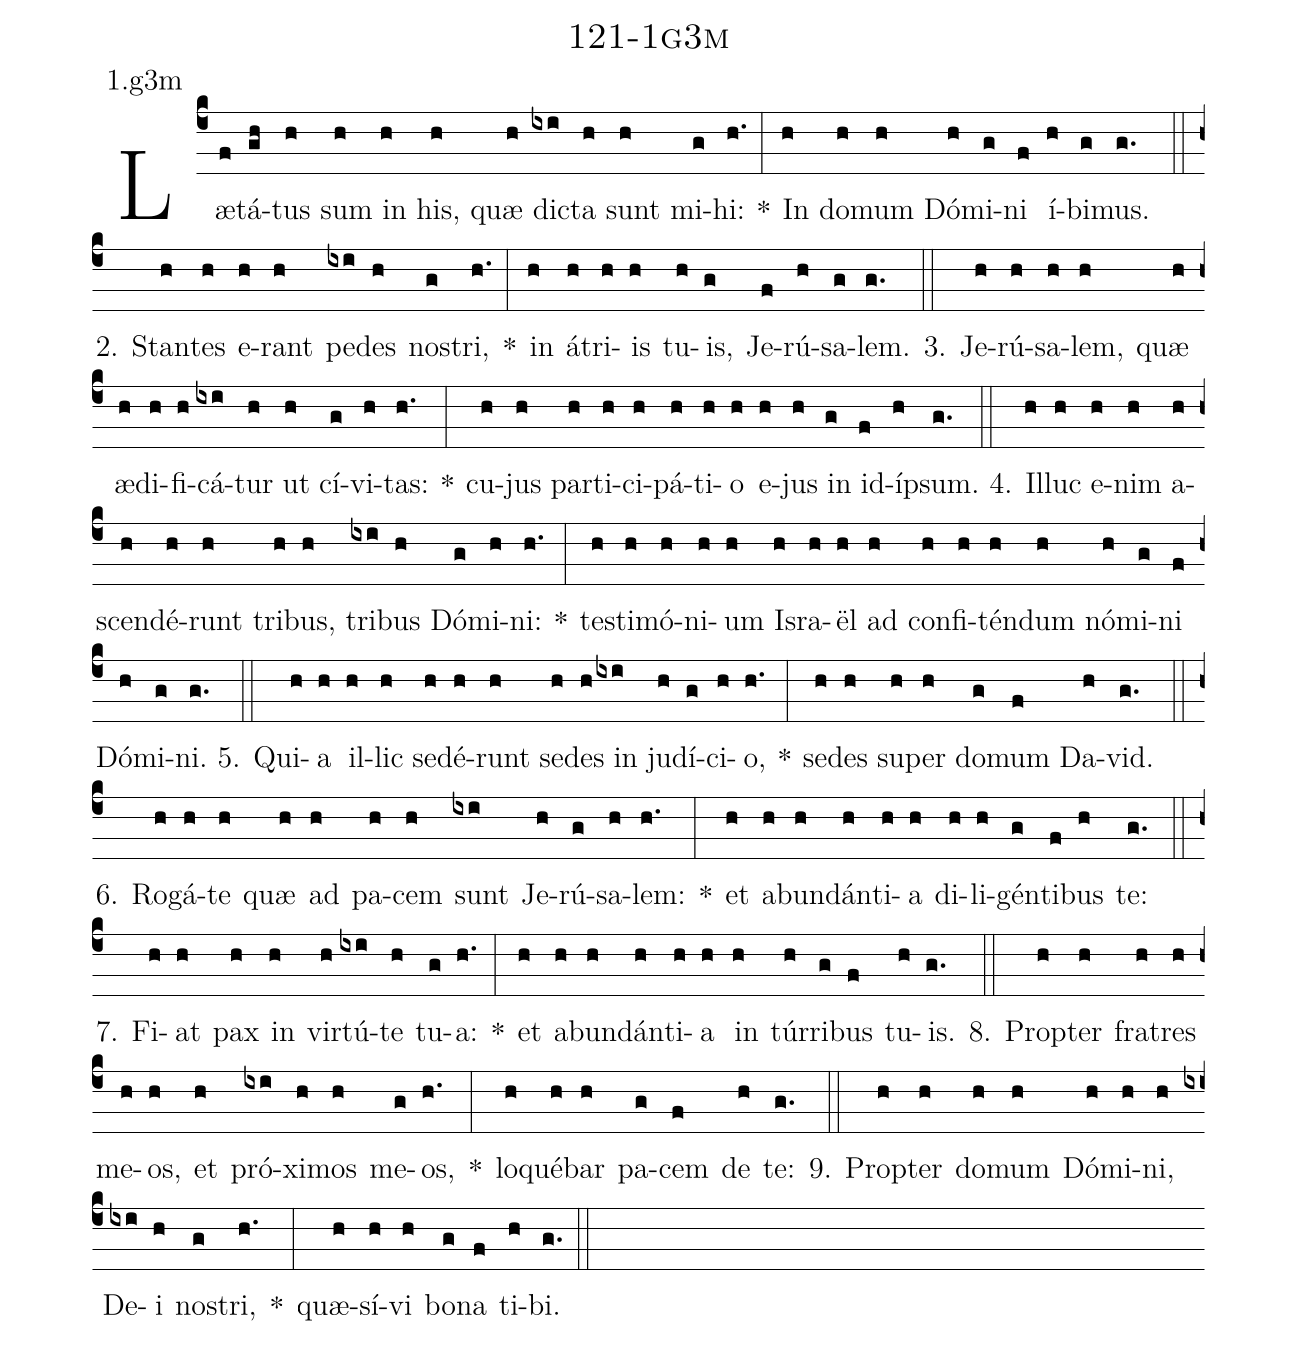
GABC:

name: 121-1g3m;
annotation: 1.g3m;
%%
(c4)Læ(f)tá(gh)tus(h) sum(h) in(h) his,(h) quæ(h) dic(ixi)ta(h) sunt(h) mi(g)hi:(h.) *(:) In(h) do(h)mum(h) Dó(h)mi(g)ni(f) í(h)bi(g)mus.(g.) (::)
2. Stan(h)tes(h) e(h)rant(h) pe(ixi)des(h) nos(g)tri,(h.) *(:) in(h) á(h)tri(h)is(h) tu(h)is,(g) Je(f)rú(h)sa(g)lem.(g.) (::)
3. Je(h)rú(h)sa(h)lem,(h) quæ(h) æ(h)di(h)fi(h)cá(ixi)tur(h) ut(h) cí(g)vi(h)tas:(h.) *(:) cu(h)jus(h) par(h)ti(h)ci(h)pá(h)ti(h)o(h) e(h)jus(h) in(g) id(f)íp(h)sum.(g.) (::)
4. Il(h)luc(h) e(h)nim(h) a(h)scen(h)dé(h)runt(h) tri(h)bus,(h) tri(ixi)bus(h) Dó(g)mi(h)ni:(h.) *(:) tes(h)ti(h)mó(h)ni(h)um(h) Is(h)ra(h)ël(h) ad(h) con(h)fi(h)tén(h)dum(h) nó(h)mi(g)ni(f) Dó(h)mi(g)ni.(g.) (::)
5. Qui(h)a(h) il(h)lic(h) se(h)dé(h)runt(h) se(h)des(h) in(ixi) ju(h)dí(g)ci(h)o,(h.) *(:) se(h)des(h) su(h)per(h) do(g)mum(f) Da(h)vid.(g.) (::)
6. Ro(h)gá(h)te(h) quæ(h) ad(h) pa(h)cem(h) sunt(ixi) Je(h)rú(g)sa(h)lem:(h.) *(:) et(h) ab(h)un(h)dán(h)ti(h)a(h) di(h)li(h)gén(g)ti(f)bus(h) te:(g.) (::)
7. Fi(h)at(h) pax(h) in(h) vir(h)tú(ixi)te(h) tu(g)a:(h.) *(:) et(h) ab(h)un(h)dán(h)ti(h)a(h) in(h) túr(h)ri(g)bus(f) tu(h)is.(g.) (::)
8. Prop(h)ter(h) fra(h)tres(h) me(h)os,(h) et(h) pró(ixi)xi(h)mos(h) me(g)os,(h.) *(:) lo(h)qué(h)bar(h) pa(g)cem(f) de(h) te:(g.) (::)
9. Prop(h)ter(h) do(h)mum(h) Dó(h)mi(h)ni,(h) De(ixi)i(h) nos(g)tri,(h.) *(:) quæ(h)sí(h)vi(h) bo(g)na(f) ti(h)bi.(g.) (::)
